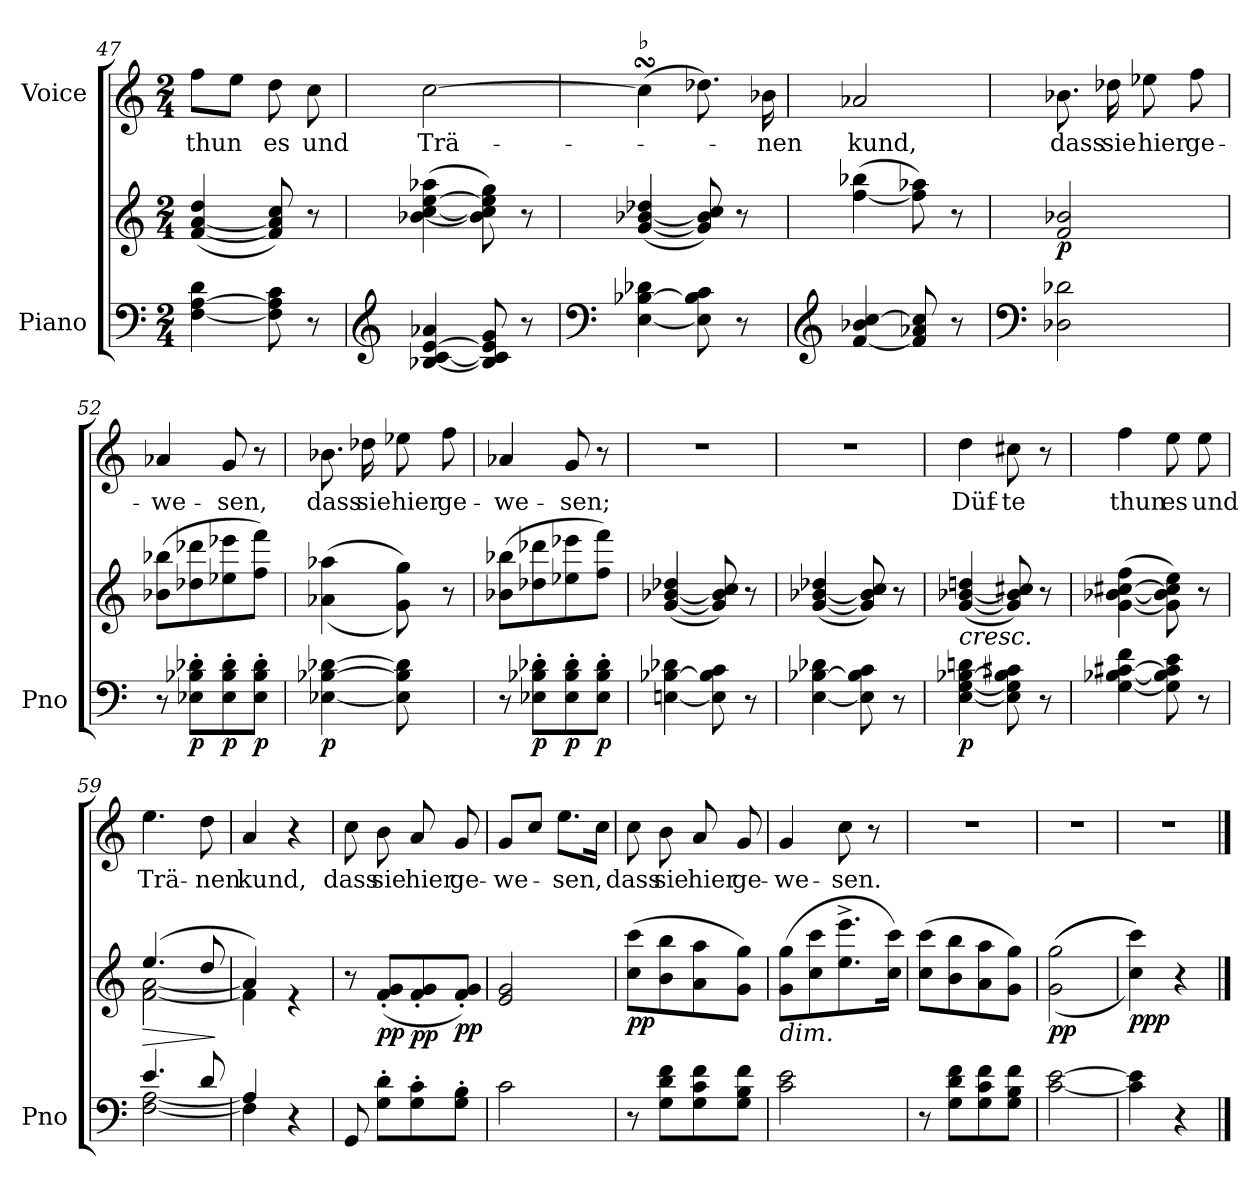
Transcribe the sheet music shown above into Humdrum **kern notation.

**kern	**kern	**dynam	**kern	**text
*part2	*part2	*part2	*part1	*part1
*staff3	*staff2	*staff2/3	*staff1	*staff1
*I"Piano	*	*	*I"Voice	*
*I'Pno	*	*	*	*
*clefF4	*clefG2	*	*clefG2	*
*k[]	*k[]	*	*k[]	*
*M2/4	*M2/4	*	*M2/4	*
=47	=47	=47	=47	=47
!	!	!	!	!LO:LY:b
[4F\ [4A\ 4d\	(>[4f/ [4a/ 4dd/	.	8ff\L	thun
.	.	.	8ee\J	.
!	!	!	!	!LO:LY:b
8F\] 8A\] 8c\	8f/] 8a/] 8cc/)	.	8dd\	es
!	!	!	!	!LO:LY:b
8r	8r	.	8cc\	und
!!LO:LB:g=z
=48	=48	=48	=48	=48
*clefG2	*	*	*	*
!	!	!	!	!LO:LY:b
[4B-X/ [4c/ [4e/ 4a-X/	(>[4b-X\ [4cc\ [4ee\ 4aa-X\	.	[2cc\	Trä-
8B-/] 8c/] 8e/] 8g/	8b-\] 8cc\] 8ee\] 8gg\)	.	.	.
8r	8r	.	.	.
=49	=49	=49	=49	=49
*clefF4	*	*	*	*
!	!	!	!LO:TX:a:t=♭	!
[4E\ [4B-X\ 4d-X\	(>[4g/ [4b-X/ 4dd-X/	.	(>4ccsSSs\]	.
8E\] 8B-\] 8c\	8g/] 8b-/] 8cc/)	.	8.dd-X\)	.
8r	8r	.	.	.
!	!	!	!	!LO:LY:b
.	.	.	16b-X\	-nen
=50	=50	=50	=50	=50
*clefG2	*	*	*	*
!	!	!	!	!LO:LY:b
[4f/ 4b-X/ [4cc/	(>[4ff\ 4bb-X\	.	2a-X/	kund,
8f/] 8a-X/ 8cc/]	8ff\] 8aa-X\)	.	.	.
8r	8r	.	.	.
=51	=51	=51	=51	=51
*clefF4	*	*	*	*
!	!	!LO:DY:b	!	!LO:LY:b
2D-X\ 2d-X\	2f/ 2b-X/	p	8.b-X\	dass
!	!	!	!	!LO:LY:b
.	.	.	16dd-X\	sie
!	!	!	!	!LO:LY:b
.	.	.	8ee-X\	hier
!	!	!	!	!LO:LY:b
.	.	.	8ff\	ge-
=52	=52	=52	=52	=52
!	!	!	!	!LO:LY:b
8r	(>8b-X\ 8bb-X\L	.	4a-X/	-we-
!	!	!LO:DY:b=2	!	!
8E-X\' 8B-X\' 8d-X\'L	8dd-X\ 8ddd-X\	p	.	.
!	!	!LO:DY:b=2	!	!LO:LY:b
8E-\' 8B-\' 8d-\'	8ee-X\ 8eee-X\	p	8g/	-sen,
!	!	!LO:DY:b=2	!	!
8E-\' 8B-\' 8d-\'J	8ff\ 8fff\J)	p	8r	.
=53	=53	=53	=53	=53
!	!	!LO:DY:b=2	!	!LO:LY:b
[4E-X\ [4B-X\ [4d-X\	(>(<4a-X\ 4aa-X\	p	8.b-X\	dass
!	!	!	!	!LO:LY:b
.	.	.	16dd-X\	sie
!	!	!	!	!LO:LY:b
8E-\] 8B-\] 8d-\]	8g\ 8gg\))	.	8ee-X\	hier
!	!	!	!	!LO:LY:b
8ryy	8r	.	8ff\	ge-
!!LO:LB:g=z
=54	=54	=54	=54	=54
!	!	!	!	!LO:LY:b
8r	(>8b-X\ 8bb-X\L	.	4a-X/	-we-
!	!	!LO:DY:b=2	!	!
8E-X\' 8B-X\' 8d-X\'L	8dd-X\ 8ddd-X\	p	.	.
!	!	!LO:DY:b=2	!	!LO:LY:b
8E-\' 8B-\' 8d-\'	8ee-X\ 8eee-X\	p	8g/	-sen;
!	!	!LO:DY:b=2	!	!
8E-\' 8B-\' 8d-\'J	8ff\ 8fff\J)	p	8r	.
=55	=55	=55	=55	=55
[4En\ [4B-X\ 4d-X\	(>[4g/ [4b-X/ 4dd-X/	.	2r	.
8E\] 8B-\] 8c\	8g/] 8b-/] 8cc/)	.	.	.
8r	8r	.	.	.
=56	=56	=56	=56	=56
[4E\ [4B-X\ 4d-X\	(>[4g/ [4b-X/ 4dd-X/	.	2r	.
8E\] 8B-\] 8c\	8g/] 8b-/] 8cc/)	.	.	.
8r	8r	.	.	.
=57	=57	=57	=57	=57
!	!LO:TX:b:i:t=cresc.	!	!	!
!	!	!LO:DY:b=2	!	!LO:LY:b
[4E\ [4G\ [4B-X\ 4dn\	(>[4g/ [4b-X/ 4ddn/	p	4dd\	Düf-
!	!	!	!	!LO:LY:b
8E\] 8G\] 8B-\] 8c#X\	8g/] 8b-/] 8cc#X/)	.	8cc#X\	-te
8r	8r	.	8r	.
=58	=58	=58	=58	=58
!	!	!	!	!LO:LY:b
[4G\ [4B-X\ [4c#X\ 4f\	(>[4g\ [4b-X\ [4cc#X\ 4ff\	.	4ff\	thun
!	!	!	!	!LO:LY:b
8G\] 8B-\] 8c#\] 8e\	8g\] 8b-\] 8cc#\] 8ee\)	.	8ee\	es
!	!	!	!	!LO:LY:b
8r	8r	.	8ee\	und
=59	=59	=59	=59	=59
*^	*	*	*	*
!	!	!	!LO:HP:b	!	!LO:LY:b
*	*	*^	*	*	*
4.e/	[2F\ [2A\	(>4.ee/	[2f\ [2a\	>	4.ee\	Trä-
!	!	!	!	!	!	!LO:LY:b
8d/	.	8dd/	.	.	8dd\	-nen
*v	*v	*	*	*	*	*
*	*v	*v	*	*	*
.	.	]	.	.
=60	=60	=60	=60	=60
*^	*^	*	*	*
!	!	!	!	!	!	!LO:LY:b
4A/]	4F\]	4a/])	4f\]	.	4a/	kund,
4r	4ryy	4re	4ryy	.	4r	.
!!LO:LB:g=z
=61	=61	=61	=61	=61	=61	=61
!	!	!	!	!	!	!LO:LY:b
*v	*v	*	*	*	*	*
*	*v	*v	*	*	*
8GG/	8r	.	8cc\	dass
!	!	!LO:DY:b	!	!LO:LY:b
8G\' 8d\'L	(<8f/' 8g/'L	pp	8b\	sie
!	!	!LO:DY:b	!	!LO:LY:b
8G\' 8c\'	8f/' 8g/'	pp	8a/	hier
!	!	!LO:DY:b	!	!LO:LY:b
8G\' 8B\'J	8f/' 8g/'J)	pp	8g/	ge-
=62	=62	=62	=62	=62
!	!	!	!	!LO:LY:b
2c\	2e/ 2g/	.	8g/L	-we-
.	.	.	8cc/J	.
!	!	!	!	!LO:LY:b
.	.	.	8.ee\L	-sen,
.	.	.	16cc\Jk	.
=63	=63	=63	=63	=63
!	!	!LO:DY:b	!	!LO:LY:b
8r	(>8cc\ 8ccc\L	pp	8cc\	dass
!	!	!	!	!LO:LY:b
8G\ 8d\ 8f\L	8b\ 8bb\	.	8b\	sie
!	!	!	!	!LO:LY:b
8G\ 8c\ 8f\	8a\ 8aa\	.	8a/	hier
!	!	!	!	!LO:LY:b
8G\ 8B\ 8f\J	8g\ 8gg\J)	.	8g/	ge-
=64	=64	=64	=64	=64
!	!LO:TX:b:i:t=dim.	!	!	!
!	!	!	!	!LO:LY:b
2c\ 2e\	(>8g\ 8gg\L	.	4g/	-we-
.	8cc\ 8ccc\	.	.	.
!	!	!	!	!LO:LY:b
.	8.ee\^ 8.eee\^	.	8cc\	-sen.
.	.	.	8r	.
.	16cc\ 16ccc\Jk)	.	.	.
=65	=65	=65	=65	=65
8r	(>8cc\ 8ccc\L	.	2r	.
8G\ 8d\ 8f\L	8b\ 8bb\	.	.	.
8G\ 8c\ 8f\	8a\ 8aa\	.	.	.
8G\ 8B\ 8f\J	8g\ 8gg\J)	.	.	.
=66	=66	=66	=66	=66
!	!	!LO:DY:b	!	!
[2c\ [2e\	(>(>(<2g\ 2gg\	pp	2r	.
=67	=67	=67	=67	=67
!	!	!LO:DY:b	!	!
4c\] 4e\]	4cc\ 4ccc\)))	ppp	2r	.
4r	4r	.	.	.
==	==	==	==	==
*-	*-	*-	*-	*-
